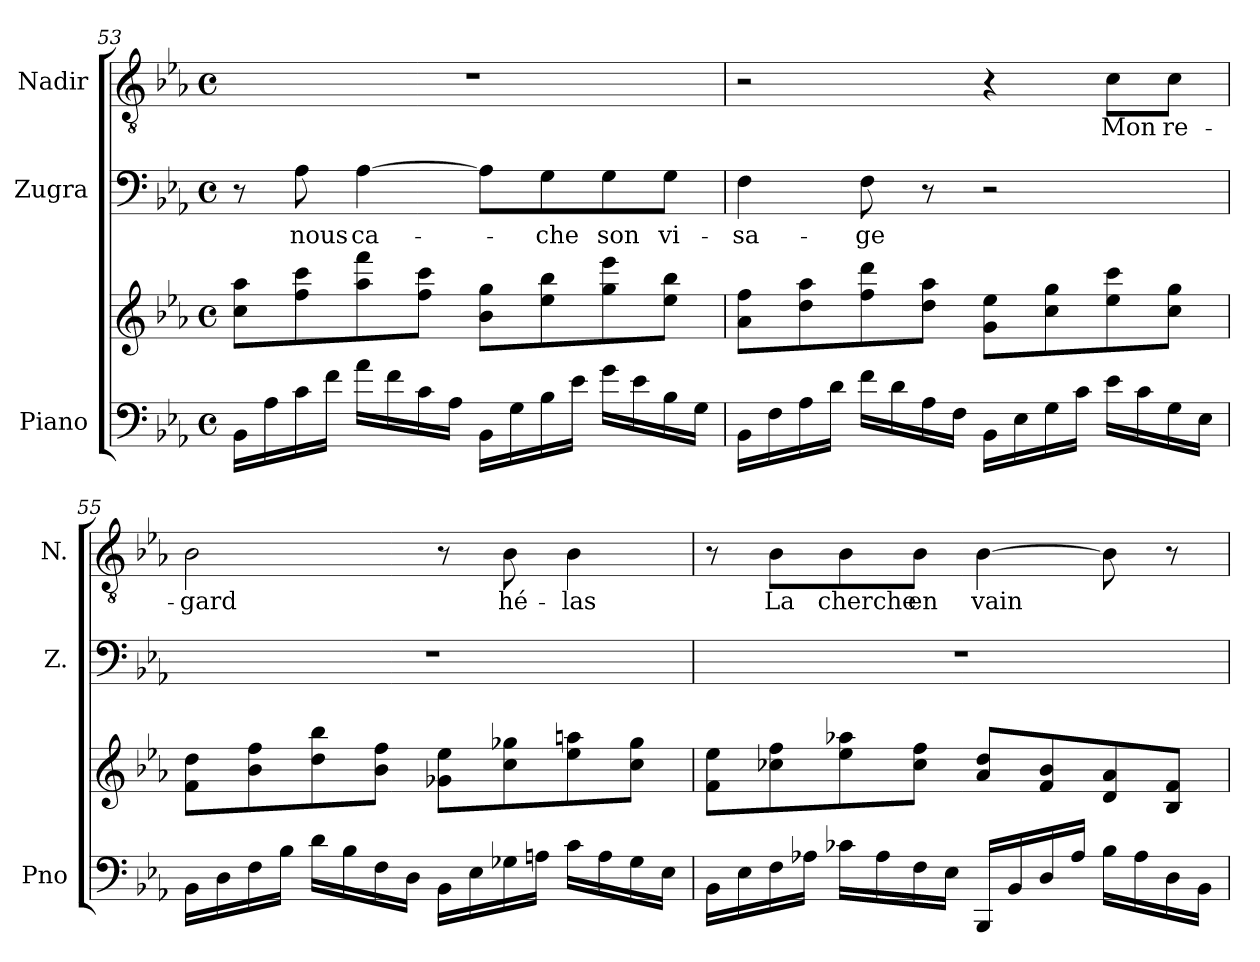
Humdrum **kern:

**kern	**kern	**kern	**text	**kern	**text
*part3	*part3	*part2	*part2	*part1	*part1
*staff4	*staff3	*staff2	*staff2	*staff1	*staff1
*I"Piano	*	*I"Zugra	*	*I"Nadir	*
*I'Pno	*	*I'Z.	*	*I'N.	*
*clefF4	*clefG2	*clefF4	*	*clefGv2	*
*k[b-e-a-]	*k[b-e-a-]	*k[b-e-a-]	*	*k[b-e-a-]	*
*M4/4	*M4/4	*M4/4	*	*M4/4	*
*met(c)	*met(c)	*met(c)	*	*met(c)	*
=53	=53	=53	=53	=53	=53
16BB-\LL	8cc\ 8aa-\L	8r	.	1r	.
16A-\	.	.	.	.	.
16c\	8ff\ 8ccc\	8A-\	nous	.	.
16f\JJ	.	.	.	.	.
16a-\LL	8aa-\ 8fff\	[4A-\	ca-	.	.
16f\	.	.	.	.	.
16c\	8ff\ 8ccc\J	.	.	.	.
16A-\JJ	.	.	.	.	.
16BB-\LL	8b-\ 8gg\L	8A-\L]	.	.	.
16G\	.	.	.	.	.
16B-\	8ee-\ 8bb-\	8G\	-che	.	.
16e-\JJ	.	.	.	.	.
16g\LL	8gg\ 8eee-\	8G\	son	.	.
16e-\	.	.	.	.	.
16B-\	8ee-\ 8bb-\J	8G\J	vi-	.	.
16G\JJ	.	.	.	.	.
!!LO:LB:g=z
=54	=54	=54	=54	=54	=54
16BB-\LL	8a-\ 8ff\L	4F\	-sa-	2r	.
16F\	.	.	.	.	.
16A-\	8dd\ 8aa-\	.	.	.	.
16d\JJ	.	.	.	.	.
16f\LL	8ff\ 8ddd\	8F\	-ge	.	.
16d\	.	.	.	.	.
16A-\	8dd\ 8aa-\J	8r	.	.	.
16F\JJ	.	.	.	.	.
16BB-\LL	8g\ 8ee-\L	2r	.	4r	.
16E-\	.	.	.	.	.
16G\	8cc\ 8gg\	.	.	.	.
16c\JJ	.	.	.	.	.
16e-\LL	8ee-\ 8ccc\	.	.	8c\L	Mon
16c\	.	.	.	.	.
16G\	8cc\ 8gg\J	.	.	8c\J	re-
16E-\JJ	.	.	.	.	.
=55	=55	=55	=55	=55	=55
16BB-\LL	8f\ 8dd\L	1r	.	2B-\	gard
16D\	.	.	.	.	.
16F\	8b-\ 8ff\	.	.	.	.
16B-\JJ	.	.	.	.	.
16d\LL	8dd\ 8bb-\	.	.	.	.
16B-\	.	.	.	.	.
16F\	8b-\ 8ff\J	.	.	.	.
16D\JJ	.	.	.	.	.
16BB-\LL	8g-X\ 8ee-\L	.	.	8r	.
16E-\	.	.	.	.	.
16G-X\	8cc\ 8gg-X\	.	.	8B-\	hé-
16An\JJ	.	.	.	.	.
16c\LL	8ee-\ 8aan\	.	.	4B-\	-las
16A\	.	.	.	.	.
16G-\	8cc\ 8gg-\J	.	.	.	.
16E-\JJ	.	.	.	.	.
=56	=56	=56	=56	=56	=56
16BB-\LL	8f\ 8ee-\L	1r	.	8r	.
16E-\	.	.	.	.	.
16F\	8cc-X\ 8ff\	.	.	8B-\L	La
16A-X\JJ	.	.	.	.	.
16c-X\LL	8ee-\ 8aa-X\	.	.	8B-\	cherche
16A-\	.	.	.	.	.
16F\	8cc-\ 8ff\J	.	.	8B-\J	en
16E-\JJ	.	.	.	.	.
16BBB-/LL	8a-/ 8dd/L	.	.	[4B-\	vain
16BB-/	.	.	.	.	.
16D/	8f/ 8b-/	.	.	.	.
16A-/JJ	.	.	.	.	.
16B-\LL	8d/ 8a-/	.	.	8B-\]	.
16A-\	.	.	.	.	.
16D\	8B-/ 8f/J	.	.	8r	.
16BB-\JJ	.	.	.	.	.
=	=	=	=	=	=
*-	*-	*-	*-	*-	*-
